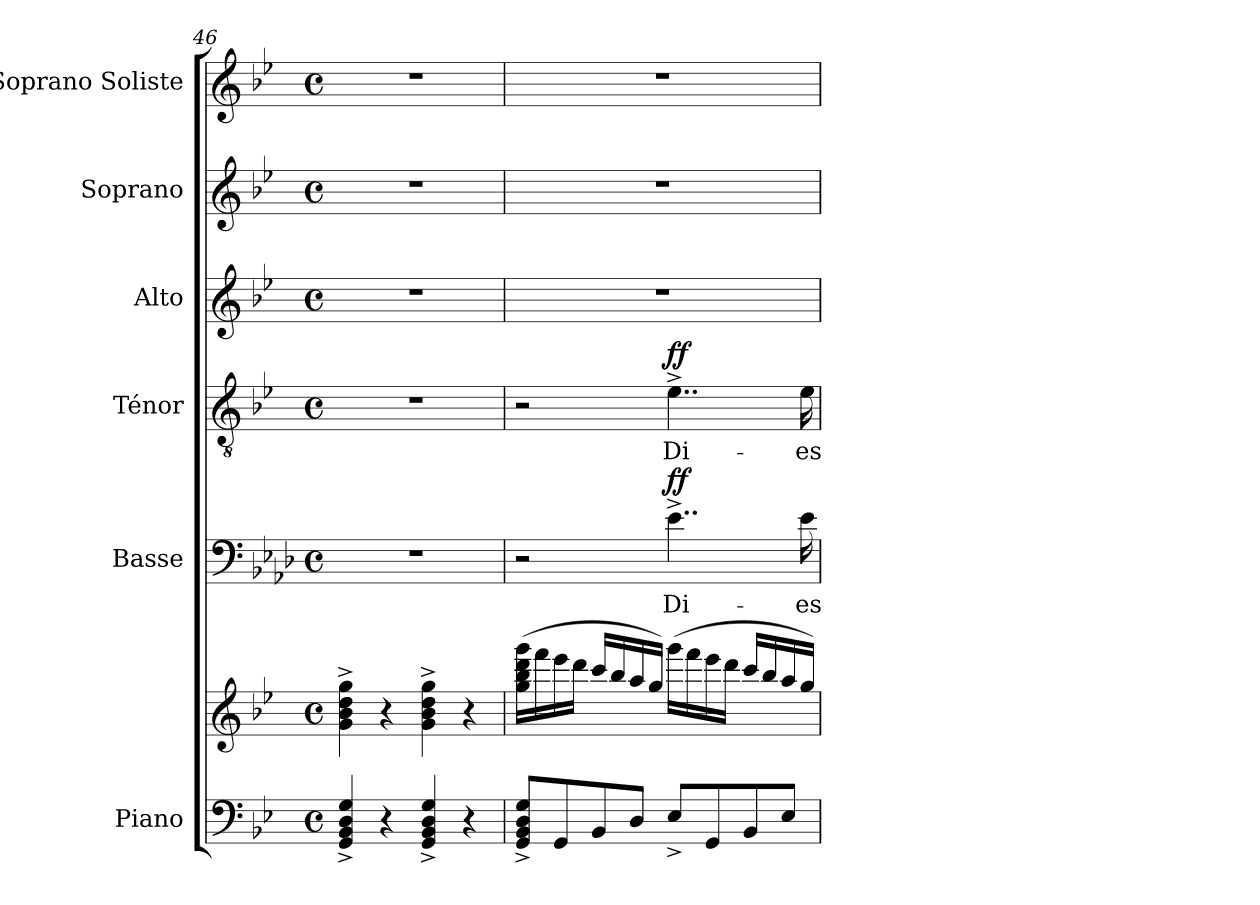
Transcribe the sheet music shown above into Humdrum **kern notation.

**kern	**kern	**kern	**text	**dynam	**kern	**text	**dynam	**kern	**kern	**kern
*part6	*part6	*part5	*part5	*part5	*part4	*part4	*part4	*part3	*part2	*part1
*staff7	*staff6	*staff5	*staff5	*staff5	*staff4	*staff4	*staff4	*staff3	*staff2	*staff1
*I"Piano	*	*I"Basse	*	*	*I"Ténor	*	*	*I"Alto	*I"Soprano	*I"Soprano Soliste
*I'Pno.	*	*I'B.	*	*	*I'T.	*	*	*I'A.	*I'S.	*
*clefF4	*clefG2	*clefF4	*	*	*clefGv2	*	*	*clefG2	*clefG2	*clefG2
*	*	*ITrd8c14	*	*	*	*	*	*	*	*
*k[b-e-]	*k[b-e-]	*k[b-e-a-d-]	*	*	*k[b-e-]	*	*	*k[b-e-]	*k[b-e-]	*k[b-e-]
*M4/4	*M4/4	*M4/4	*	*	*M4/4	*	*	*M4/4	*M4/4	*M4/4
*met(c)	*met(c)	*met(c)	*	*	*met(c)	*	*	*met(c)	*met(c)	*met(c)
=46	=46	=46	=46	=46	=46	=46	=46	=46	=46	=46
4GG/^ 4BB-/^ 4D/^ 4G/^	4g\^ 4b-\^ 4dd\^ 4gg\^	1r	.	.	1r	.	.	1r	1r	1r
4r	4r	.	.	.	.	.	.	.	.	.
4GG/^ 4BB-/^ 4D/^ 4G/^	4g\^ 4b-\^ 4dd\^ 4gg\^	.	.	.	.	.	.	.	.	.
4r	4r	.	.	.	.	.	.	.	.	.
=47	=47	=47	=47	=47	=47	=47	=47	=47	=47	=47
8GG/^ 8BB-/^ 8D/^ 8G/^L	(16gg\ 16bb-\ 16ddd\ 16ggg\LL	2r	.	.	2r	.	.	1r	1r	1r
.	16fff\	.	.	.	.	.	.	.	.	.
8GG/	16eee-\	.	.	.	.	.	.	.	.	.
.	16ddd\JJ	.	.	.	.	.	.	.	.	.
8BB-/	16ccc/LL	.	.	.	.	.	.	.	.	.
.	16bb-/	.	.	.	.	.	.	.	.	.
8D/J	16aa/	.	.	.	.	.	.	.	.	.
.	16gg/JJ)	.	.	.	.	.	.	.	.	.
!	!	!	!	!LO:DY:a	!	!	!LO:DY:a	!	!	!
8E-^/L	(16ggg\LL	4..E-^i\	Di-	ff	4..e-^\	Di-	ff	.	.	.
.	16fff\	.	.	.	.	.	.	.	.	.
8GG/	16eee-\	.	.	.	.	.	.	.	.	.
.	16ddd\JJ	.	.	.	.	.	.	.	.	.
8BB-/	16ccc/LL	.	.	.	.	.	.	.	.	.
.	16bb-/	.	.	.	.	.	.	.	.	.
8E-/J	16aa/	.	.	.	.	.	.	.	.	.
.	16gg/JJ)	16E-i\	-es	.	16e-\	-es	.	.	.	.
=	=	=	=	=	=	=	=	=	=	=
*-	*-	*-	*-	*-	*-	*-	*-	*-	*-	*-
